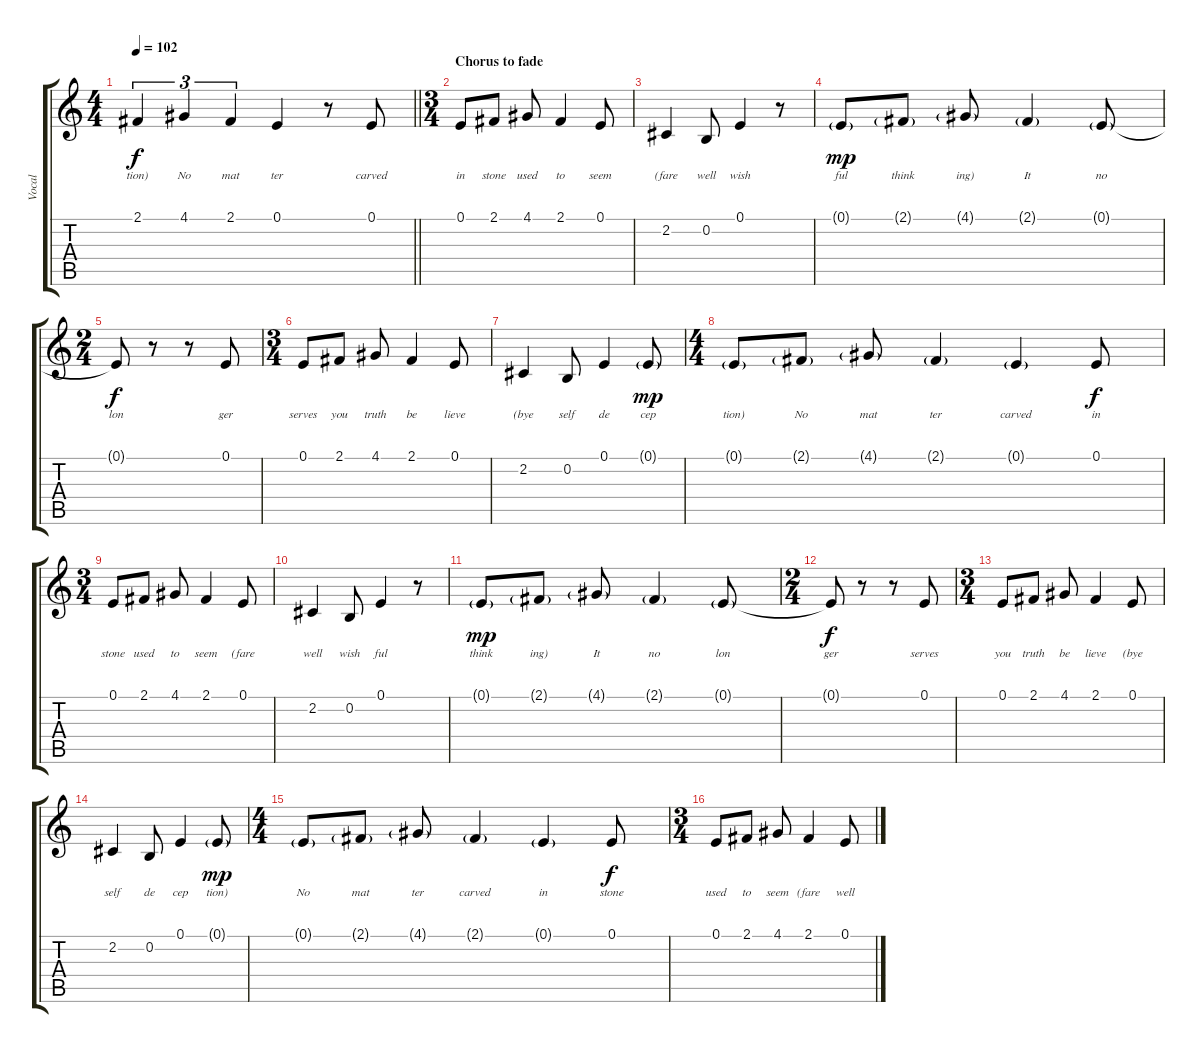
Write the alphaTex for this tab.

\track ("Vocal" "Vocal") {instrument acousticgrandpiano}
\staff {score tabs}
\tuning (E4 B3 G3 D3 A2 E2) {hide}
\ts (4 4)
\tempo 102
\clef g2
\barLineRight lightlight
\ks c
2.1{t}.4{tu (3 2) lyrics (0 "tion)") lyrics (1 "") lyrics (2 "") lyrics (3 "") lyrics (4 "") dy f} 4.1.4{tu (3 2) lyrics (0 "No") lyrics (1 "") lyrics (2 "") lyrics (3 "") lyrics (4 "")} 2.1.4{tu (3 2) lyrics (0 "mat") lyrics (1 "") lyrics (2 "") lyrics (3 "") lyrics (4 "")} 0.1.4{lyrics (0 "ter") lyrics (1 "") lyrics (2 "") lyrics (3 "") lyrics (4 "")} r.8 0.1.8{lyrics (0 "carved") lyrics (1 "") lyrics (2 "") lyrics (3 "") lyrics (4 "")} |
\ts (3 4)
\section ("" "Chorus to fade")
0.1.8{lyrics (0 "in") lyrics (1 "") lyrics (2 "") lyrics (3 "") lyrics (4 "")} 2.1.8{lyrics (0 "stone") lyrics (1 "") lyrics (2 "") lyrics (3 "") lyrics (4 "")} 4.1.8{lyrics (0 "used") lyrics (1 "") lyrics (2 "") lyrics (3 "") lyrics (4 "")} 2.1.4{lyrics (0 "to") lyrics (1 "") lyrics (2 "") lyrics (3 "") lyrics (4 "")} 0.1.8{lyrics (0 "seem") lyrics (1 "") lyrics (2 "") lyrics (3 "") lyrics (4 "")} |
2.2.4{lyrics (0 "(fare") lyrics (1 "") lyrics (2 "") lyrics (3 "") lyrics (4 "")} 0.2.8{lyrics (0 "well") lyrics (1 "") lyrics (2 "") lyrics (3 "") lyrics (4 "")} 0.1.4{lyrics (0 "wish") lyrics (1 "") lyrics (2 "") lyrics (3 "") lyrics (4 "")} r.8 |
0.1{g}.8{lyrics (0 "ful") lyrics (1 "") lyrics (2 "") lyrics (3 "") lyrics (4 "") dy mp} 2.1{g}.8{lyrics (0 "think") lyrics (1 "") lyrics (2 "") lyrics (3 "") lyrics (4 "")} 4.1{g}.8{lyrics (0 "ing)") lyrics (1 "") lyrics (2 "") lyrics (3 "") lyrics (4 "")} 2.1{g}.4{lyrics (0 "It") lyrics (1 "") lyrics (2 "") lyrics (3 "") lyrics (4 "")} 0.1{g}.8{lyrics (0 "no") lyrics (1 "") lyrics (2 "") lyrics (3 "") lyrics (4 "")} |
\ts (2 4)
0.1{t}.8{lyrics (0 "lon") lyrics (1 "") lyrics (2 "") lyrics (3 "") lyrics (4 "") dy f} r.8 r.8 0.1.8{lyrics (0 "ger") lyrics (1 "") lyrics (2 "") lyrics (3 "") lyrics (4 "")} |
\ts (3 4)
0.1.8{lyrics (0 "serves") lyrics (1 "") lyrics (2 "") lyrics (3 "") lyrics (4 "")} 2.1.8{lyrics (0 "you") lyrics (1 "") lyrics (2 "") lyrics (3 "") lyrics (4 "")} 4.1.8{lyrics (0 "truth") lyrics (1 "") lyrics (2 "") lyrics (3 "") lyrics (4 "")} 2.1.4{lyrics (0 "be") lyrics (1 "") lyrics (2 "") lyrics (3 "") lyrics (4 "")} 0.1.8{lyrics (0 "lieve") lyrics (1 "") lyrics (2 "") lyrics (3 "") lyrics (4 "")} |
2.2.4{lyrics (0 "(bye") lyrics (1 "") lyrics (2 "") lyrics (3 "") lyrics (4 "")} 0.2.8{lyrics (0 "self") lyrics (1 "") lyrics (2 "") lyrics (3 "") lyrics (4 "")} 0.1.4{lyrics (0 "de") lyrics (1 "") lyrics (2 "") lyrics (3 "") lyrics (4 "")} 0.1{g}.8{lyrics (0 "cep") lyrics (1 "") lyrics (2 "") lyrics (3 "") lyrics (4 "") dy mp} |
\ts (4 4)
0.1{g}.8{lyrics (0 "tion)") lyrics (1 "") lyrics (2 "") lyrics (3 "") lyrics (4 "")} 2.1{g}.8{lyrics (0 "No") lyrics (1 "") lyrics (2 "") lyrics (3 "") lyrics (4 "")} 4.1{g}.8{lyrics (0 "mat") lyrics (1 "") lyrics (2 "") lyrics (3 "") lyrics (4 "")} 2.1{g}.4{lyrics (0 "ter") lyrics (1 "") lyrics (2 "") lyrics (3 "") lyrics (4 "")} 0.1{g}.4{lyrics (0 "carved") lyrics (1 "") lyrics (2 "") lyrics (3 "") lyrics (4 "")} 0.1.8{lyrics (0 "in") lyrics (1 "") lyrics (2 "") lyrics (3 "") lyrics (4 "") dy f} |
\ts (3 4)
0.1.8{lyrics (0 "stone") lyrics (1 "") lyrics (2 "") lyrics (3 "") lyrics (4 "")} 2.1.8{lyrics (0 "used") lyrics (1 "") lyrics (2 "") lyrics (3 "") lyrics (4 "")} 4.1.8{lyrics (0 "to") lyrics (1 "") lyrics (2 "") lyrics (3 "") lyrics (4 "")} 2.1.4{lyrics (0 "seem") lyrics (1 "") lyrics (2 "") lyrics (3 "") lyrics (4 "")} 0.1.8{lyrics (0 "(fare") lyrics (1 "") lyrics (2 "") lyrics (3 "") lyrics (4 "")} |
2.2.4{lyrics (0 "well") lyrics (1 "") lyrics (2 "") lyrics (3 "") lyrics (4 "")} 0.2.8{lyrics (0 "wish") lyrics (1 "") lyrics (2 "") lyrics (3 "") lyrics (4 "")} 0.1.4{lyrics (0 "ful") lyrics (1 "") lyrics (2 "") lyrics (3 "") lyrics (4 "")} r.8 |
0.1{g}.8{lyrics (0 "think") lyrics (1 "") lyrics (2 "") lyrics (3 "") lyrics (4 "") dy mp} 2.1{g}.8{lyrics (0 "ing)") lyrics (1 "") lyrics (2 "") lyrics (3 "") lyrics (4 "")} 4.1{g}.8{lyrics (0 "It") lyrics (1 "") lyrics (2 "") lyrics (3 "") lyrics (4 "")} 2.1{g}.4{lyrics (0 "no") lyrics (1 "") lyrics (2 "") lyrics (3 "") lyrics (4 "")} 0.1{g}.8{lyrics (0 "lon") lyrics (1 "") lyrics (2 "") lyrics (3 "") lyrics (4 "")} |
\ts (2 4)
0.1{t}.8{lyrics (0 "ger") lyrics (1 "") lyrics (2 "") lyrics (3 "") lyrics (4 "") dy f} r.8 r.8 0.1.8{lyrics (0 "serves") lyrics (1 "") lyrics (2 "") lyrics (3 "") lyrics (4 "")} |
\ts (3 4)
0.1.8{lyrics (0 "you") lyrics (1 "") lyrics (2 "") lyrics (3 "") lyrics (4 "")} 2.1.8{lyrics (0 "truth") lyrics (1 "") lyrics (2 "") lyrics (3 "") lyrics (4 "")} 4.1.8{lyrics (0 "be") lyrics (1 "") lyrics (2 "") lyrics (3 "") lyrics (4 "")} 2.1.4{lyrics (0 "lieve") lyrics (1 "") lyrics (2 "") lyrics (3 "") lyrics (4 "")} 0.1.8{lyrics (0 "(bye") lyrics (1 "") lyrics (2 "") lyrics (3 "") lyrics (4 "")} |
2.2.4{lyrics (0 "self") lyrics (1 "") lyrics (2 "") lyrics (3 "") lyrics (4 "")} 0.2.8{lyrics (0 "de") lyrics (1 "") lyrics (2 "") lyrics (3 "") lyrics (4 "")} 0.1.4{lyrics (0 "cep") lyrics (1 "") lyrics (2 "") lyrics (3 "") lyrics (4 "")} 0.1{g}.8{lyrics (0 "tion)") lyrics (1 "") lyrics (2 "") lyrics (3 "") lyrics (4 "") dy mp} |
\ts (4 4)
0.1{g}.8{lyrics (0 "No") lyrics (1 "") lyrics (2 "") lyrics (3 "") lyrics (4 "")} 2.1{g}.8{lyrics (0 "mat") lyrics (1 "") lyrics (2 "") lyrics (3 "") lyrics (4 "")} 4.1{g}.8{lyrics (0 "ter") lyrics (1 "") lyrics (2 "") lyrics (3 "") lyrics (4 "")} 2.1{g}.4{lyrics (0 "carved") lyrics (1 "") lyrics (2 "") lyrics (3 "") lyrics (4 "")} 0.1{g}.4{lyrics (0 "in") lyrics (1 "") lyrics (2 "") lyrics (3 "") lyrics (4 "")} 0.1.8{lyrics (0 "stone") lyrics (1 "") lyrics (2 "") lyrics (3 "") lyrics (4 "") dy f} |
\ts (3 4)
0.1.8{lyrics (0 "used") lyrics (1 "") lyrics (2 "") lyrics (3 "") lyrics (4 "")} 2.1.8{lyrics (0 "to") lyrics (1 "") lyrics (2 "") lyrics (3 "") lyrics (4 "")} 4.1.8{lyrics (0 "seem") lyrics (1 "") lyrics (2 "") lyrics (3 "") lyrics (4 "")} 2.1.4{lyrics (0 "(fare") lyrics (1 "") lyrics (2 "") lyrics (3 "") lyrics (4 "")} 0.1.8{lyrics (0 "well") lyrics (1 "") lyrics (2 "") lyrics (3 "") lyrics (4 "")}
